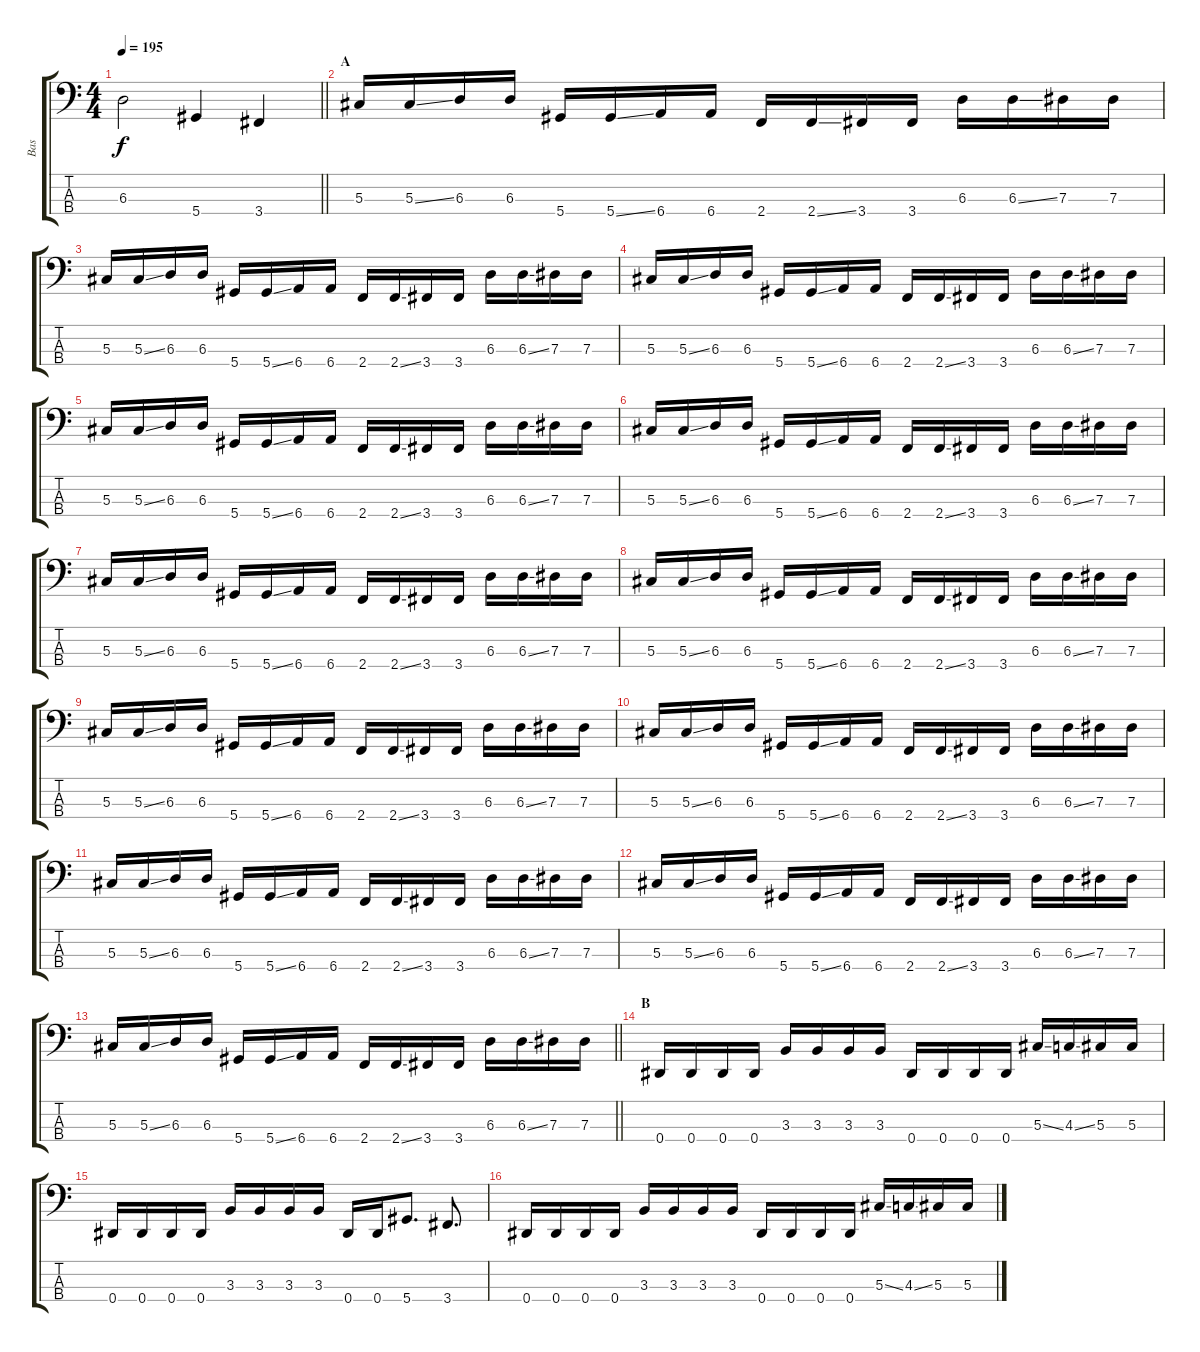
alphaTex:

\track ("Bas" "Bas") {instrument electricbasspick}
\staff {score tabs}
\tuning (Gb2 Db2 Ab1 Eb1) {hide}
\ts (4 4)
\tempo 195
\clef f4
\barLineRight lightlight
\ks c
6.3.2{dy f} 5.4.4 3.4.4 |
\section ("" "A")
5.3.16 5.3{ss}.16 6.3.16 6.3.16 5.4.16 5.4{ss}.16 6.4.16 6.4.16 2.4.16 2.4{ss}.16 3.4.16 3.4.16 6.3.16 6.3{ss}.16 7.3.16 7.3.16 |
5.3.16 5.3{ss}.16 6.3.16 6.3.16 5.4.16 5.4{ss}.16 6.4.16 6.4.16 2.4.16 2.4{ss}.16 3.4.16 3.4.16 6.3.16 6.3{ss}.16 7.3.16 7.3.16 |
5.3.16 5.3{ss}.16 6.3.16 6.3.16 5.4.16 5.4{ss}.16 6.4.16 6.4.16 2.4.16 2.4{ss}.16 3.4.16 3.4.16 6.3.16 6.3{ss}.16 7.3.16 7.3.16 |
5.3.16 5.3{ss}.16 6.3.16 6.3.16 5.4.16 5.4{ss}.16 6.4.16 6.4.16 2.4.16 2.4{ss}.16 3.4.16 3.4.16 6.3.16 6.3{ss}.16 7.3.16 7.3.16 |
5.3.16 5.3{ss}.16 6.3.16 6.3.16 5.4.16 5.4{ss}.16 6.4.16 6.4.16 2.4.16 2.4{ss}.16 3.4.16 3.4.16 6.3.16 6.3{ss}.16 7.3.16 7.3.16 |
5.3.16 5.3{ss}.16 6.3.16 6.3.16 5.4.16 5.4{ss}.16 6.4.16 6.4.16 2.4.16 2.4{ss}.16 3.4.16 3.4.16 6.3.16 6.3{ss}.16 7.3.16 7.3.16 |
5.3.16 5.3{ss}.16 6.3.16 6.3.16 5.4.16 5.4{ss}.16 6.4.16 6.4.16 2.4.16 2.4{ss}.16 3.4.16 3.4.16 6.3.16 6.3{ss}.16 7.3.16 7.3.16 |
5.3.16 5.3{ss}.16 6.3.16 6.3.16 5.4.16 5.4{ss}.16 6.4.16 6.4.16 2.4.16 2.4{ss}.16 3.4.16 3.4.16 6.3.16 6.3{ss}.16 7.3.16 7.3.16 |
5.3.16 5.3{ss}.16 6.3.16 6.3.16 5.4.16 5.4{ss}.16 6.4.16 6.4.16 2.4.16 2.4{ss}.16 3.4.16 3.4.16 6.3.16 6.3{ss}.16 7.3.16 7.3.16 |
5.3.16 5.3{ss}.16 6.3.16 6.3.16 5.4.16 5.4{ss}.16 6.4.16 6.4.16 2.4.16 2.4{ss}.16 3.4.16 3.4.16 6.3.16 6.3{ss}.16 7.3.16 7.3.16 |
5.3.16 5.3{ss}.16 6.3.16 6.3.16 5.4.16 5.4{ss}.16 6.4.16 6.4.16 2.4.16 2.4{ss}.16 3.4.16 3.4.16 6.3.16 6.3{ss}.16 7.3.16 7.3.16 |
\barLineRight lightlight
5.3.16 5.3{ss}.16 6.3.16 6.3.16 5.4.16 5.4{ss}.16 6.4.16 6.4.16 2.4.16 2.4{ss}.16 3.4.16 3.4.16 6.3.16 6.3{ss}.16 7.3.16 7.3.16 |
\section ("" "B")
0.4.16 0.4.16 0.4.16 0.4.16 3.3.16 3.3.16 3.3.16 3.3.16 0.4.16 0.4.16 0.4.16 0.4.16 5.3{ss}.16 4.3{ss}.16 5.3.16 5.3.16 |
0.4.16 0.4.16 0.4.16 0.4.16 3.3.16 3.3.16 3.3.16 3.3.16 0.4.16 0.4.16 5.4.8{d} 3.4.8{d} |
0.4.16 0.4.16 0.4.16 0.4.16 3.3.16 3.3.16 3.3.16 3.3.16 0.4.16 0.4.16 0.4.16 0.4.16 5.3{ss}.16 4.3{ss}.16 5.3.16 5.3.16
